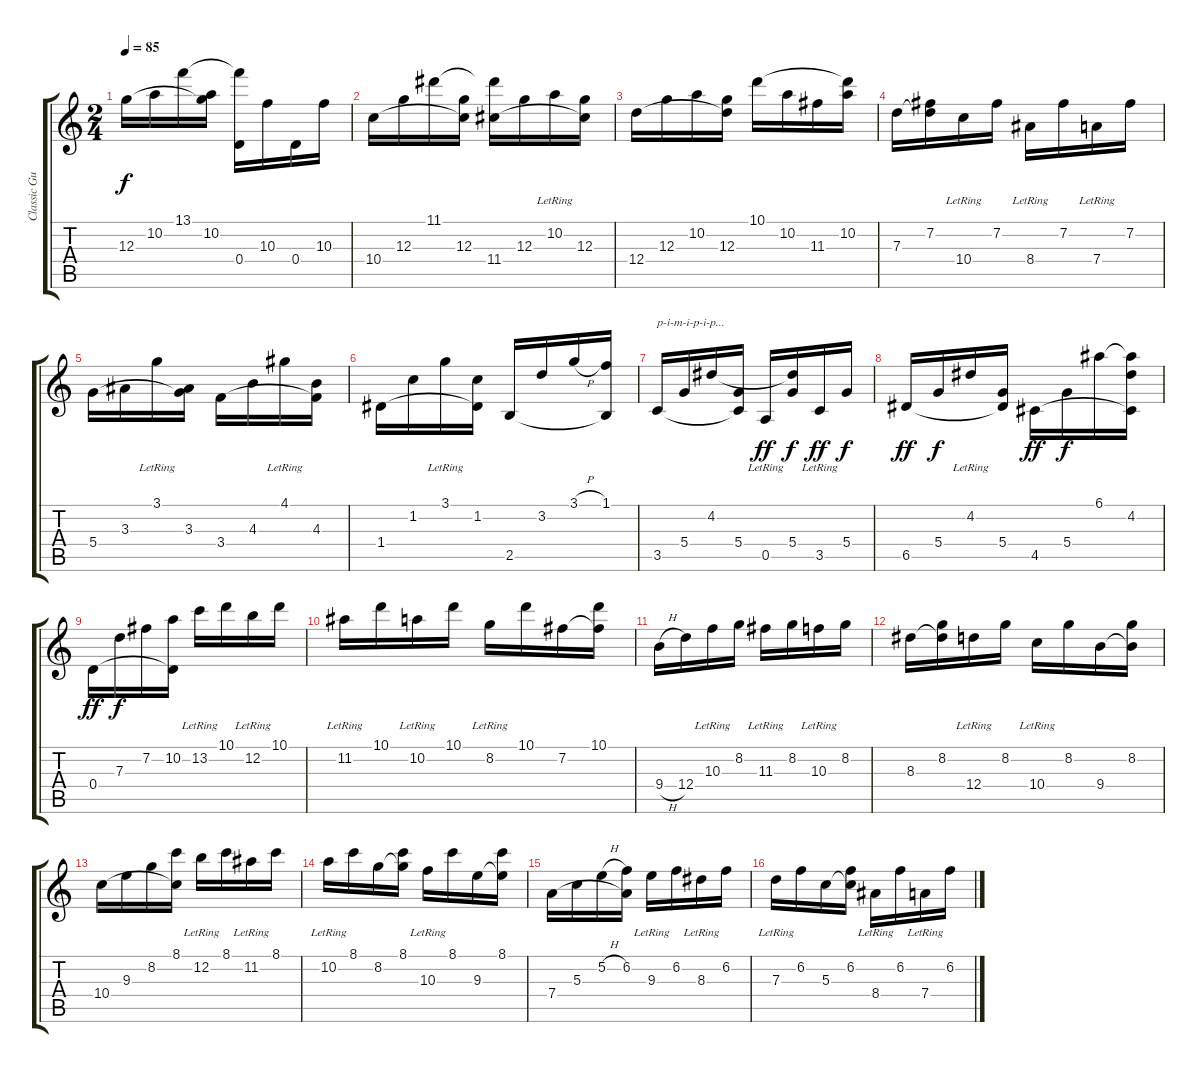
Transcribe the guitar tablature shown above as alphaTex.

\track ("Classic Guitar" "Classic Gu") {instrument acousticguitarnylon}
\staff {score tabs}
\tuning (E4 B3 G3 D3 A2 D2) {hide}
\ts (2 4)
\tempo 85
\clef g2
\ks c
12.3.16{dy f} 10.2.16 13.1.16 (10.2 12.3{t}).16 (13.1{t} 0.4).16 10.3.16 0.4.16 10.3.16 |
10.4.16 12.3.16 11.1.16 (12.3 10.4{t}).16 (11.1{t} 11.4).16 12.3.16 10.2{lr}.16 (12.3 11.4{t}).16 |
12.4.16 12.3.16 10.2.16 (12.3 12.4{t}).16 10.1.16 10.2.16 11.3.16 (10.1{t} 10.2).16 |
7.3.16 (7.2 7.3{t}).16 10.4{lr}.16 7.2.16 8.4{lr}.16 7.2.16 7.4{lr}.16 7.2.16 |
5.4.16 3.3.16 3.1{lr}.16 (3.3 5.4{t}).16 3.4.16 4.3.16 4.1{lr}.16 (4.3 3.4{t}).16 |
1.4.16 1.2.16 3.1{lr}.16 (1.2 1.4{t}).16 2.5.16 3.2.16 3.1{h}.16 (1.1 2.5{t}).16 |
3.5.16{txt "p-i-m-i-p-i-p..."} 5.4.16 4.2.16 (5.4 3.5{t}).16 0.5{lr}.16{dy ff} (4.2{t} 5.4).16{dy f} 3.5{lr}.16{dy ff} 5.4.16{dy f} |
6.5.16{dy ff} 5.4.16{dy f} 4.2{lr}.16 (5.4 6.5{t}).16 4.5.16{dy ff} 5.4.16{dy f} 6.1.16 (6.1{t} 4.2 4.5{t}).16 |
0.4.16{dy ff} 7.3.16{dy f} 7.2.16 (10.2 0.4{t}).16 13.2{lr}.16 10.1.16 12.2{lr}.16 10.1.16 |
11.2{lr}.16 10.1.16 10.2{lr}.16 10.1.16 8.2{lr}.16 10.1.16 7.2.16 (10.1 7.2{t}).16 |
9.4{h}.16 12.4.16 10.3{lr}.16 8.2.16 11.3{lr}.16 8.2.16 10.3{lr}.16 8.2.16 |
8.3.16 (8.2 8.3{t}).16 12.4{lr}.16 8.2.16 10.4{lr}.16 8.2.16 9.4.16 (8.2 9.4{t}).16 |
10.4.16 9.3.16 8.2.16 (8.1 10.4{t}).16 12.2{lr}.16 8.1.16 11.2{lr}.16 8.1.16 |
10.2{lr}.16 8.1.16 8.2.16 (8.1 8.2{t}).16 10.3{lr}.16 8.1.16 9.3.16 (8.1 9.3{t}).16 |
7.4.16 5.3.16 5.2{h}.16 (6.2 7.4{t}).16 9.3{lr}.16 6.2.16 8.3{lr}.16 6.2.16 |
7.3{lr}.16 6.2.16 5.3.16 (6.2 5.3{t}).16 8.4{lr}.16 6.2.16 7.4{lr}.16 6.2.16
